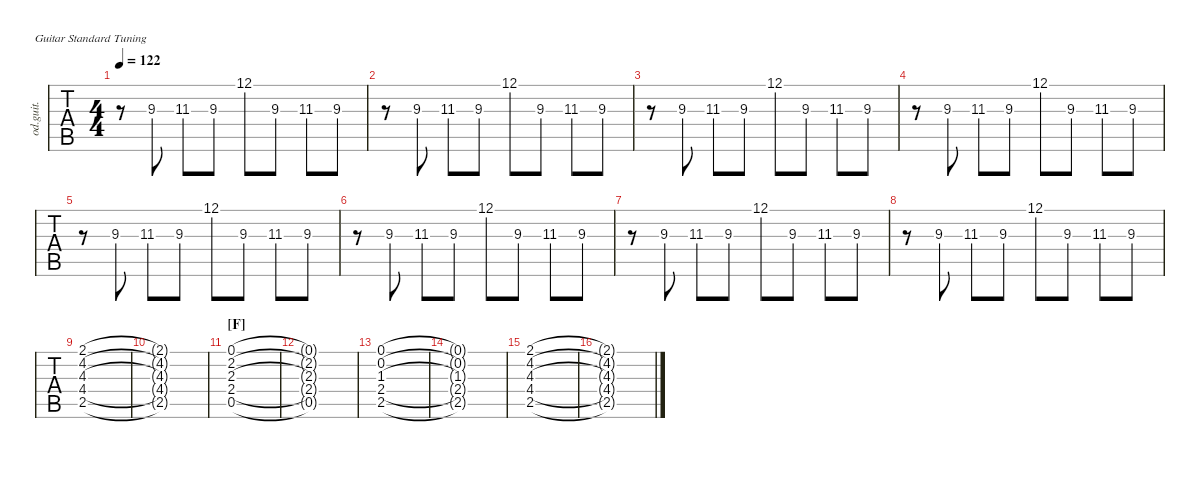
\defaultSystemsLayout 4
\hideDynamics
\bracketExtendMode nobrackets
\track ("Guitar(keyboard)" "od.guit.") {defaultSystemsLayout 4 instrument overdrivenguitar}
\staff {tabs}
\tuning (E4 B3 G3 D3 A2 E2)
\ts (4 4)
\tempo 122
\clef g2
\ks c
r.8{dy f} 9.3.8 11.3{acc #}.8 9.3.8 12.1.8 9.3.8 11.3{acc #}.8 9.3.8 |
r.8 9.3.8 11.3{acc #}.8 9.3.8 12.1.8 9.3.8 11.3{acc #}.8 9.3.8 |
r.8 9.3.8 11.3{acc #}.8 9.3.8 12.1.8 9.3.8 11.3{acc #}.8 9.3.8 |
r.8 9.3.8 11.3{acc #}.8 9.3.8 12.1.8 9.3.8 11.3{acc #}.8 9.3.8 |
r.8 9.3.8 11.3{acc #}.8 9.3.8 12.1.8 9.3.8 11.3{acc #}.8 9.3.8 |
r.8 9.3.8 11.3{acc #}.8 9.3.8 12.1.8 9.3.8 11.3{acc #}.8 9.3.8 |
r.8 9.3.8 11.3{acc #}.8 9.3.8 12.1.8 9.3.8 11.3{acc #}.8 9.3.8 |
r.8 9.3.8 11.3{acc #}.8 9.3.8 12.1.8 9.3.8 11.3{acc #}.8 9.3.8 |
(2.1{acc #} 4.2{acc #} 4.3 4.4{acc #} 2.5).1 |
(2.1{t acc #} 4.2{t acc #} 4.3{t} 4.4{t acc #} 2.5{t}).1 |
\section ("F" "")
(0.1 2.2{acc #} 2.3 2.4 0.5).1 |
(0.1{t} 2.2{t acc #} 2.3{t} 2.4{t} 0.5{t}).1 |
(0.1 0.2 1.3{acc #} 2.4 2.5).1 |
(0.1{t} 0.2{t} 1.3{t acc #} 2.4{t} 2.5{t}).1 |
(2.1{acc #} 4.2{acc #} 4.3 4.4{acc #} 2.5).1 |
(2.1{t acc #} 4.2{t acc #} 4.3{t} 4.4{t acc #} 2.5{t}).1
